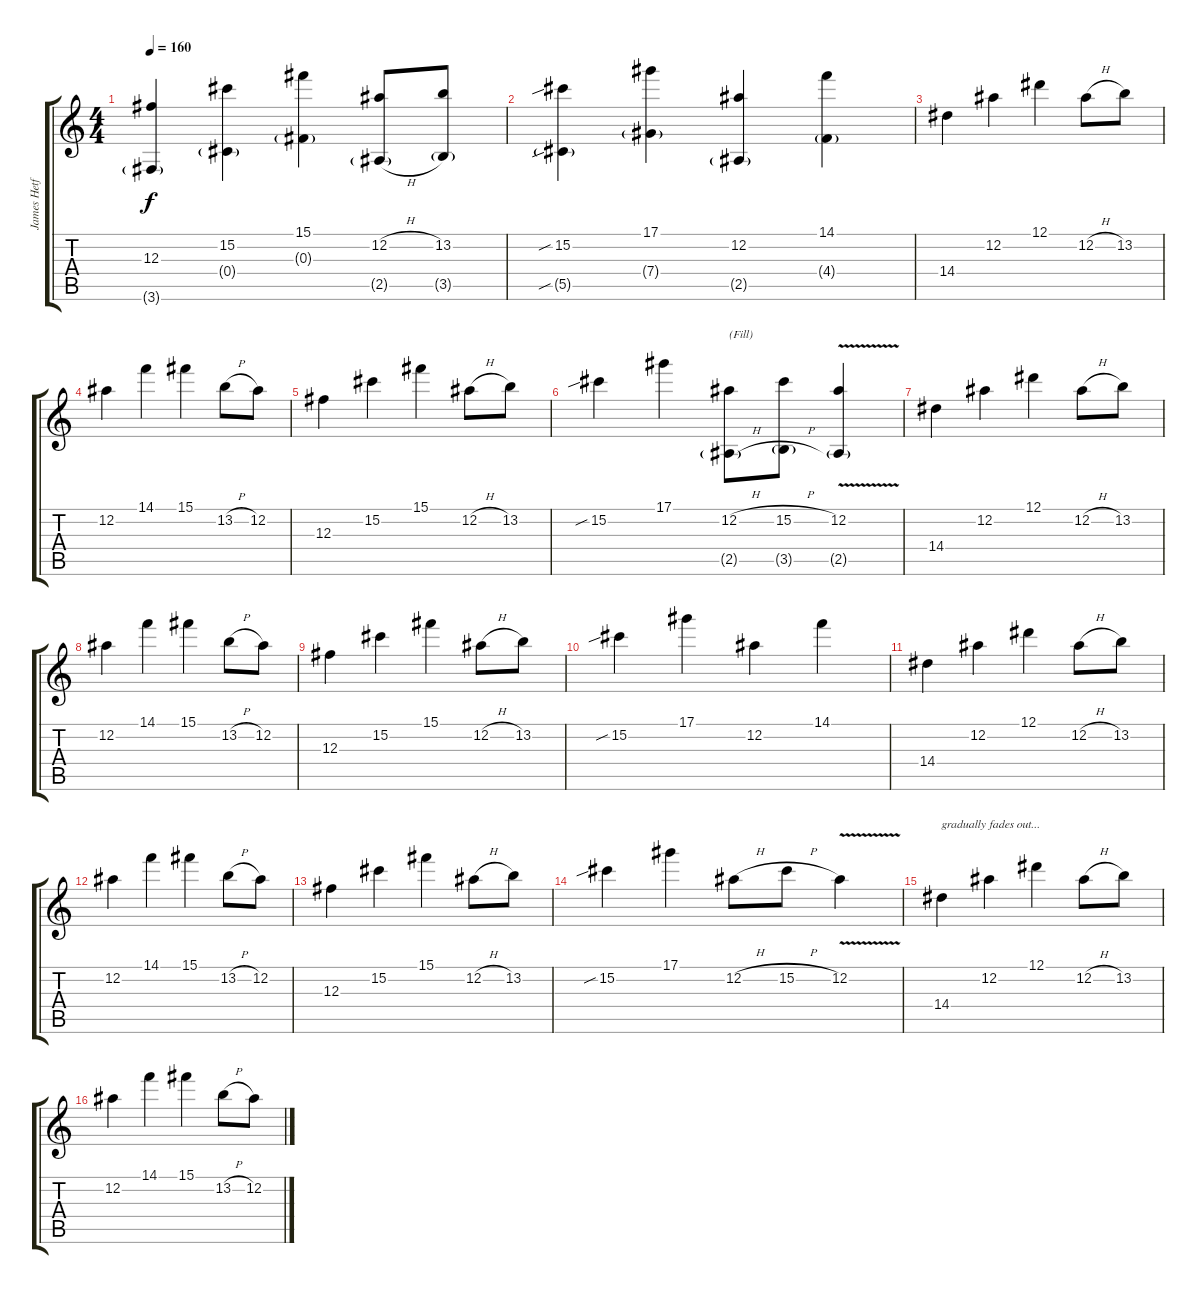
\track ("James Hetfield" "James Hetf") {instrument overdrivenguitar}
\staff {score tabs}
\tuning (Eb4 Bb3 Gb3 Db3 Ab2 Eb2) {hide}
\ts (4 4)
\tempo 160
\clef g2
\ks c
(12.3 3.6{g}).4{dy f} (15.2 0.4{g}).4 (15.1 0.3{g}).4 (12.2{h} 2.5{h g}).8 (13.2 3.5{g}).8 |
(15.2{sib} 5.5{sib g}).4 (17.1 7.4{g}).4 (12.2 2.5{g}).4 (14.1 4.4{g}).4 |
14.4.4 12.2.4 12.1.4 12.2{h}.8 13.2.8 |
12.2.4 14.1.4 15.1.4 13.2{h}.8 12.2.8 |
12.3.4 15.2.4 15.1.4 12.2{h}.8 13.2.8 |
15.2{sib}.4 17.1.4 (12.2{h} 2.5{h g}).8{txt "(Fill)"} (15.2{h} 3.5{h g}).8 (12.2{v} 2.5{v g}).4 |
14.4.4 12.2.4 12.1.4 12.2{h}.8 13.2.8 |
12.2.4 14.1.4 15.1.4 13.2{h}.8 12.2.8 |
12.3.4 15.2.4 15.1.4 12.2{h}.8 13.2.8 |
15.2{sib}.4 17.1.4 12.2.4 14.1.4 |
14.4.4 12.2.4 12.1.4 12.2{h}.8 13.2.8 |
12.2.4 14.1.4 15.1.4 13.2{h}.8 12.2.8 |
12.3.4 15.2.4 15.1.4 12.2{h}.8 13.2.8 |
15.2{sib}.4 17.1.4 12.2{h}.8 15.2{h}.8 12.2{v}.4{volume 0} |
14.4.4{txt "gradually fades out..."} 12.2.4 12.1.4 12.2{h}.8 13.2.8 |
12.2.4 14.1.4 15.1.4 13.2{h}.8 12.2.8
